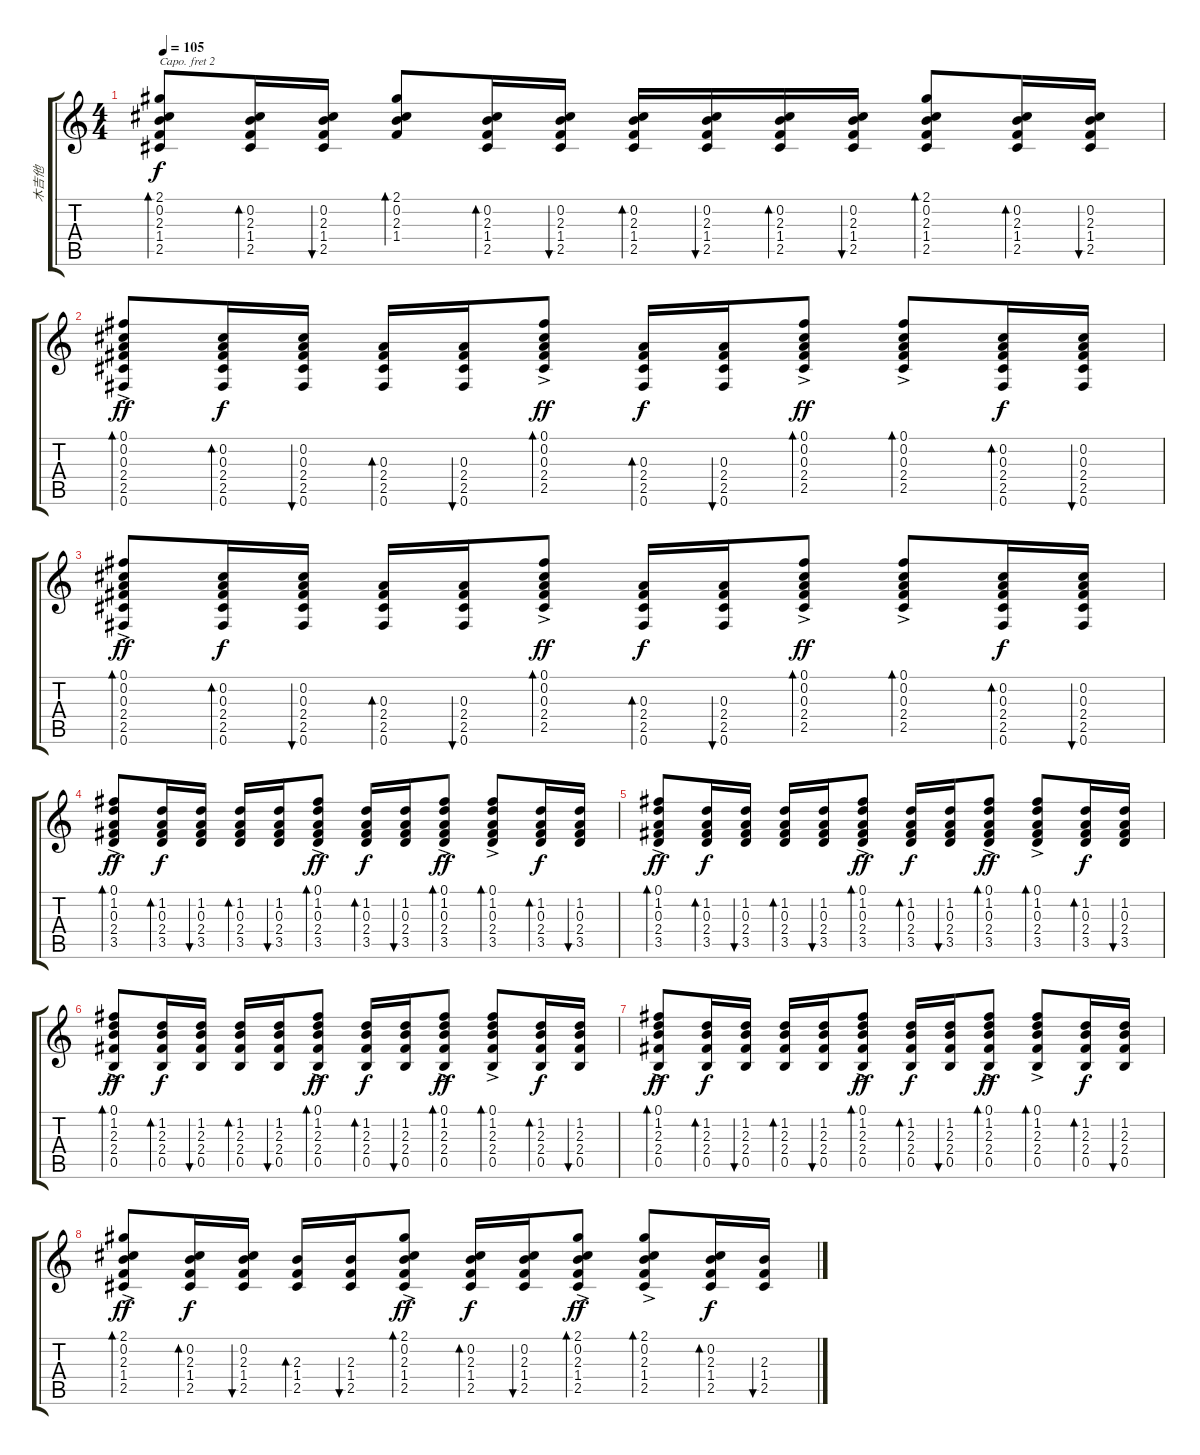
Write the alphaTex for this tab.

\track ("木吉他" "木吉他") {instrument acousticguitarsteel}
\staff {score tabs}
\capo 2
\tuning (E4 B3 G3 D3 A2 E2) {hide}
\ts (4 4)
\tempo 105
\clef g2
\ks c
(2.1 0.2 2.3 1.4 2.5).8{bd 60 dy f} (0.2 2.3 1.4 2.5).16{bd 60} (0.2 2.3 1.4 2.5).16{bu 60} (2.1 0.2 2.3 1.4).8{bd 60} (0.2 2.3 1.4 2.5).16{bd 60} (0.2 2.3 1.4 2.5).16{bu 60} (0.2 2.3 1.4 2.5).16{bd 60} (0.2 2.3 1.4 2.5).16{bu 60} (0.2 2.3 1.4 2.5).16{bd 60} (0.2 2.3 1.4 2.5).16{bu 60} (2.1 0.2 2.3 1.4 2.5).8{bd 60} (0.2 2.3 1.4 2.5).16{bd 60} (0.2 2.3 1.4 2.5).16{bu 60} |
(0.1{ac} 0.2{ac} 0.3 2.4 2.5 0.6{ac}).8{bd 60 dy ff} (0.2 0.3 2.4 2.5 0.6).16{bd 60 dy f} (0.2 0.3 2.4 2.5 0.6).16{bu 60} (0.3 2.4 2.5 0.6).16{bd 60} (0.3 2.4 2.5 0.6).16{bu 60} (0.1{ac} 0.2{ac} 0.3 2.4 2.5).8{bd 60 dy ff} (0.3 2.4 2.5 0.6).16{bd 60 dy f} (0.3 2.4 2.5 0.6).16{bu 60} (0.1{ac} 0.2{ac} 0.3 2.4 2.5).8{bd 60 dy ff} (0.1{ac} 0.2{ac} 0.3 2.4 2.5).8{bd 60} (0.2 0.3 2.4 2.5 0.6).16{bd 60 dy f} (0.2 0.3 2.4 2.5 0.6).16{bu 60} |
(0.1{ac} 0.2{ac} 0.3 2.4 2.5 0.6{ac}).8{bd 60 dy ff} (0.2 0.3 2.4 2.5 0.6).16{bd 60 dy f} (0.2 0.3 2.4 2.5 0.6).16{bu 60} (0.3 2.4 2.5 0.6).16{bd 60} (0.3 2.4 2.5 0.6).16{bu 60} (0.1{ac} 0.2{ac} 0.3 2.4 2.5).8{bd 60 dy ff} (0.3 2.4 2.5 0.6).16{bd 60 dy f} (0.3 2.4 2.5 0.6).16{bu 60} (0.1{ac} 0.2{ac} 0.3 2.4 2.5).8{bd 60 dy ff} (0.1{ac} 0.2{ac} 0.3 2.4 2.5).8{bd 60} (0.2 0.3 2.4 2.5 0.6).16{bd 60 dy f} (0.2 0.3 2.4 2.5 0.6).16{bu 60} |
(0.1{ac} 1.2{ac} 0.3 2.4 3.5{ac}).8{bd 60 dy ff} (1.2 0.3 2.4 3.5).16{bd 60 dy f} (1.2 0.3 2.4 3.5).16{bu 60} (1.2 0.3 2.4 3.5).16{bd 60} (1.2 0.3 2.4 3.5).16{bu 60} (0.1{ac} 1.2{ac} 0.3 2.4 3.5).8{bd 60 dy ff} (1.2 0.3 2.4 3.5).16{bd 60 dy f} (1.2 0.3 2.4 3.5).16{bu 60} (0.1{ac} 1.2{ac} 0.3 2.4 3.5).8{bd 60 dy ff} (0.1{ac} 1.2{ac} 0.3 2.4 3.5).8{bd 60} (1.2 0.3 2.4 3.5).16{bd 60 dy f} (1.2 0.3 2.4 3.5).16{bu 60} |
(0.1{ac} 1.2{ac} 0.3 2.4 3.5{ac}).8{bd 60 dy ff} (1.2 0.3 2.4 3.5).16{bd 60 dy f} (1.2 0.3 2.4 3.5).16{bu 60} (1.2 0.3 2.4 3.5).16{bd 60} (1.2 0.3 2.4 3.5).16{bu 60} (0.1{ac} 1.2{ac} 0.3 2.4 3.5).8{bd 60 dy ff} (1.2 0.3 2.4 3.5).16{bd 60 dy f} (1.2 0.3 2.4 3.5).16{bu 60} (0.1{ac} 1.2{ac} 0.3 2.4 3.5).8{bd 60 dy ff} (0.1{ac} 1.2{ac} 0.3 2.4 3.5).8{bd 60} (1.2 0.3 2.4 3.5).16{bd 60 dy f} (1.2 0.3 2.4 3.5).16{bu 60} |
(0.1{ac} 1.2{ac} 2.3 2.4 0.5{ac}).8{bd 60 dy ff} (1.2 2.3 2.4 0.5).16{bd 60 dy f} (1.2 2.3 2.4 0.5).16{bu 60} (1.2 2.3 2.4 0.5).16{bd 60} (1.2 2.3 2.4 0.5).16{bu 60} (0.1{ac} 1.2{ac} 2.3 2.4 0.5{ac}).8{bd 60 dy ff} (1.2 2.3 2.4 0.5).16{bd 60 dy f} (1.2 2.3 2.4 0.5).16{bu 60} (0.1{ac} 1.2{ac} 2.3 2.4 0.5{ac}).8{bd 60 dy ff} (0.1{ac} 1.2{ac} 2.3 2.4 0.5{ac}).8{bd 60} (1.2 2.3 2.4 0.5).16{bd 60 dy f} (1.2 2.3 2.4 0.5).16{bu 60} |
(0.1{ac} 1.2{ac} 2.3 2.4 0.5{ac}).8{bd 60 dy ff} (1.2 2.3 2.4 0.5).16{bd 60 dy f} (1.2 2.3 2.4 0.5).16{bu 60} (1.2 2.3 2.4 0.5).16{bd 60} (1.2 2.3 2.4 0.5).16{bu 60} (0.1{ac} 1.2{ac} 2.3 2.4 0.5{ac}).8{bd 60 dy ff} (1.2 2.3 2.4 0.5).16{bd 60 dy f} (1.2 2.3 2.4 0.5).16{bu 60} (0.1{ac} 1.2{ac} 2.3 2.4 0.5{ac}).8{bd 60 dy ff} (0.1{ac} 1.2{ac} 2.3 2.4 0.5{ac}).8{bd 60} (1.2 2.3 2.4 0.5).16{bd 60 dy f} (1.2 2.3 2.4 0.5).16{bu 60} |
(2.1{ac} 0.2{ac} 2.3{ac} 1.4 2.5).8{bd 60 dy ff} (0.2 2.3 1.4 2.5).16{bd 60 dy f} (0.2 2.3 1.4 2.5).16{bu 60} (2.3 1.4 2.5).16{bd 60} (2.3 1.4 2.5).16{bu 60} (2.1{ac} 0.2{ac} 2.3{ac} 1.4 2.5).8{bd 60 dy ff} (0.2 2.3 1.4 2.5).16{bd 60 dy f} (0.2 2.3 1.4 2.5).16{bu 60} (2.1{ac} 0.2{ac} 2.3 1.4 2.5).8{bd 60 dy ff} (2.1{ac} 0.2{ac} 2.3 1.4 2.5).8{bd 60} (0.2 2.3 1.4 2.5).16{bd 60 dy f} (2.3 1.4 2.5).16{bu 60}
